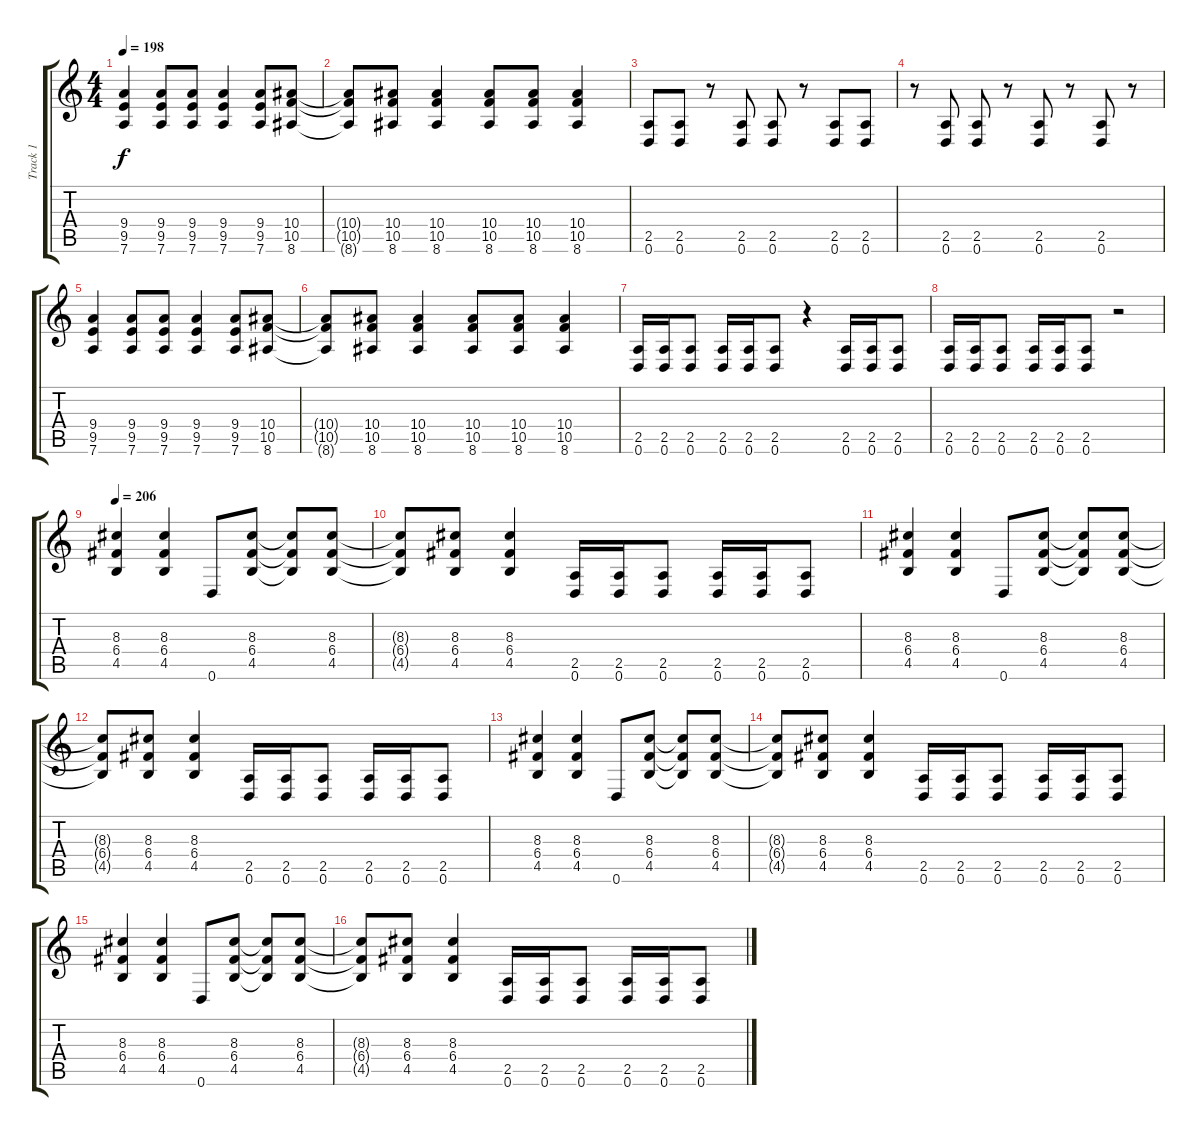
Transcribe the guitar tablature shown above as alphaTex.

\track ("Track 1" "Track 1") {instrument distortionguitar}
\staff {score tabs}
\tuning (D4 A3 F3 C3 G2 D2) {hide}
\ts (4 4)
\tempo 198
\clef g2
\ks c
(9.4 9.5 7.6).4{dy f} (9.4 9.5 7.6).8 (9.4 9.5 7.6).8 (9.4 9.5 7.6).4 (9.4 9.5 7.6).8 (10.4 10.5 8.6).8 |
(10.4{t} 10.5{t} 8.6{t}).8 (10.4 10.5 8.6).8 (10.4 10.5 8.6).4 (10.4 10.5 8.6).8 (10.4 10.5 8.6).8 (10.4 10.5 8.6).4 |
(2.5 0.6).8 (2.5 0.6).8 r.8 (2.5 0.6).8 (2.5 0.6).8 r.8 (2.5 0.6).8 (2.5 0.6).8 |
r.8 (2.5 0.6).8 (2.5 0.6).8 r.8 (2.5 0.6).8 r.8 (2.5 0.6).8 r.8 |
(9.4 9.5 7.6).4 (9.4 9.5 7.6).8 (9.4 9.5 7.6).8 (9.4 9.5 7.6).4 (9.4 9.5 7.6).8 (10.4 10.5 8.6).8 |
(10.4{t} 10.5{t} 8.6{t}).8 (10.4 10.5 8.6).8 (10.4 10.5 8.6).4 (10.4 10.5 8.6).8 (10.4 10.5 8.6).8 (10.4 10.5 8.6).4 |
(2.5 0.6).16 (2.5 0.6).16 (2.5 0.6).8 (2.5 0.6).16 (2.5 0.6).16 (2.5 0.6).8 r.4 (2.5 0.6).16 (2.5 0.6).16 (2.5 0.6).8 |
(2.5 0.6).16 (2.5 0.6).16 (2.5 0.6).8 (2.5 0.6).16 (2.5 0.6).16 (2.5 0.6).8 r.2 |
\tempo 206
(8.3 6.4 4.5).4 (8.3 6.4 4.5).4 0.6.8 (8.3 6.4 4.5).8 (8.3{t} 6.4{t} 4.5{t}).8 (8.3 6.4 4.5).8 |
(8.3{t} 6.4{t} 4.5{t}).8 (8.3 6.4 4.5).8 (8.3 6.4 4.5).4 (2.5 0.6).16 (2.5 0.6).16 (2.5 0.6).8 (2.5 0.6).16 (2.5 0.6).16 (2.5 0.6).8 |
(8.3 6.4 4.5).4 (8.3 6.4 4.5).4 0.6.8 (8.3 6.4 4.5).8 (8.3{t} 6.4{t} 4.5{t}).8 (8.3 6.4 4.5).8 |
(8.3{t} 6.4{t} 4.5{t}).8 (8.3 6.4 4.5).8 (8.3 6.4 4.5).4 (2.5 0.6).16 (2.5 0.6).16 (2.5 0.6).8 (2.5 0.6).16 (2.5 0.6).16 (2.5 0.6).8 |
(8.3 6.4 4.5).4 (8.3 6.4 4.5).4 0.6.8 (8.3 6.4 4.5).8 (8.3{t} 6.4{t} 4.5{t}).8 (8.3 6.4 4.5).8 |
(8.3{t} 6.4{t} 4.5{t}).8 (8.3 6.4 4.5).8 (8.3 6.4 4.5).4 (2.5 0.6).16 (2.5 0.6).16 (2.5 0.6).8 (2.5 0.6).16 (2.5 0.6).16 (2.5 0.6).8 |
(8.3 6.4 4.5).4 (8.3 6.4 4.5).4 0.6.8 (8.3 6.4 4.5).8 (8.3{t} 6.4{t} 4.5{t}).8 (8.3 6.4 4.5).8 |
(8.3{t} 6.4{t} 4.5{t}).8 (8.3 6.4 4.5).8 (8.3 6.4 4.5).4 (2.5 0.6).16 (2.5 0.6).16 (2.5 0.6).8 (2.5 0.6).16 (2.5 0.6).16 (2.5 0.6).8
